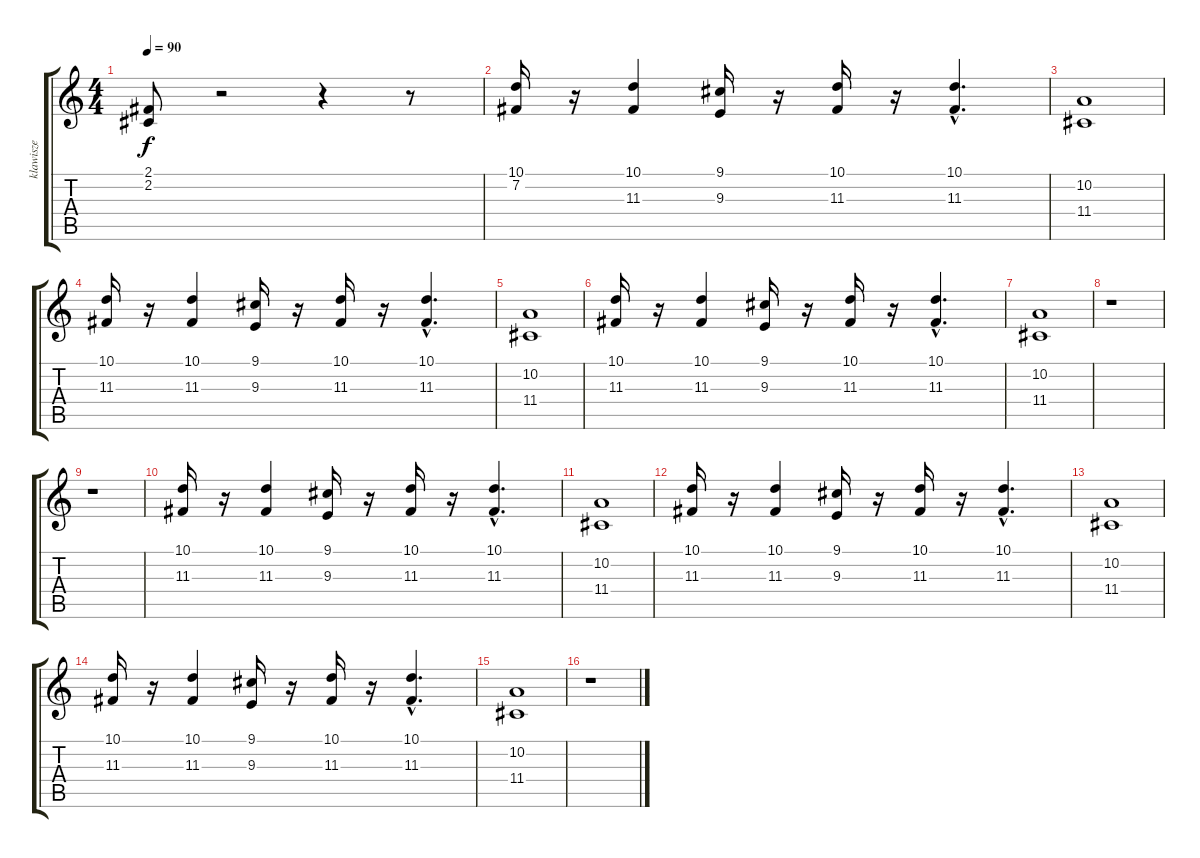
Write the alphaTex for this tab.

\track ("klawisze" "klawisze") {instrument rockorgan}
\staff {score tabs}
\tuning (E4 B3 G3 D3 A2 E2) {hide}
\ts (4 4)
\tempo 90
\clef g2
\ks c
(2.1 2.2).8{dy f} r.2 r.4 r.8 |
(10.1 7.2).16 r.16 (10.1 11.3).4 (9.1 9.3).16 r.16 (10.1 11.3).16 r.16 (10.1{hac} 11.3{hac}).4{d} |
(10.2 11.4).1 |
(10.1 11.3).16 r.16 (10.1 11.3).4 (9.1 9.3).16 r.16 (10.1 11.3).16 r.16 (10.1{hac} 11.3{hac}).4{d} |
(10.2 11.4).1 |
(10.1 11.3).16 r.16 (10.1 11.3).4 (9.1 9.3).16 r.16 (10.1 11.3).16 r.16 (10.1{hac} 11.3{hac}).4{d} |
(10.2 11.4).1 |
r.1 |
r.1 |
(10.1 11.3).16 r.16 (10.1 11.3).4 (9.1 9.3).16 r.16 (10.1 11.3).16 r.16 (10.1{hac} 11.3{hac}).4{d} |
(10.2 11.4).1 |
(10.1 11.3).16 r.16 (10.1 11.3).4 (9.1 9.3).16 r.16 (10.1 11.3).16 r.16 (10.1{hac} 11.3{hac}).4{d} |
(10.2 11.4).1 |
(10.1 11.3).16 r.16 (10.1 11.3).4 (9.1 9.3).16 r.16 (10.1 11.3).16 r.16 (10.1{hac} 11.3{hac}).4{d} |
(10.2 11.4).1 |
r.1
